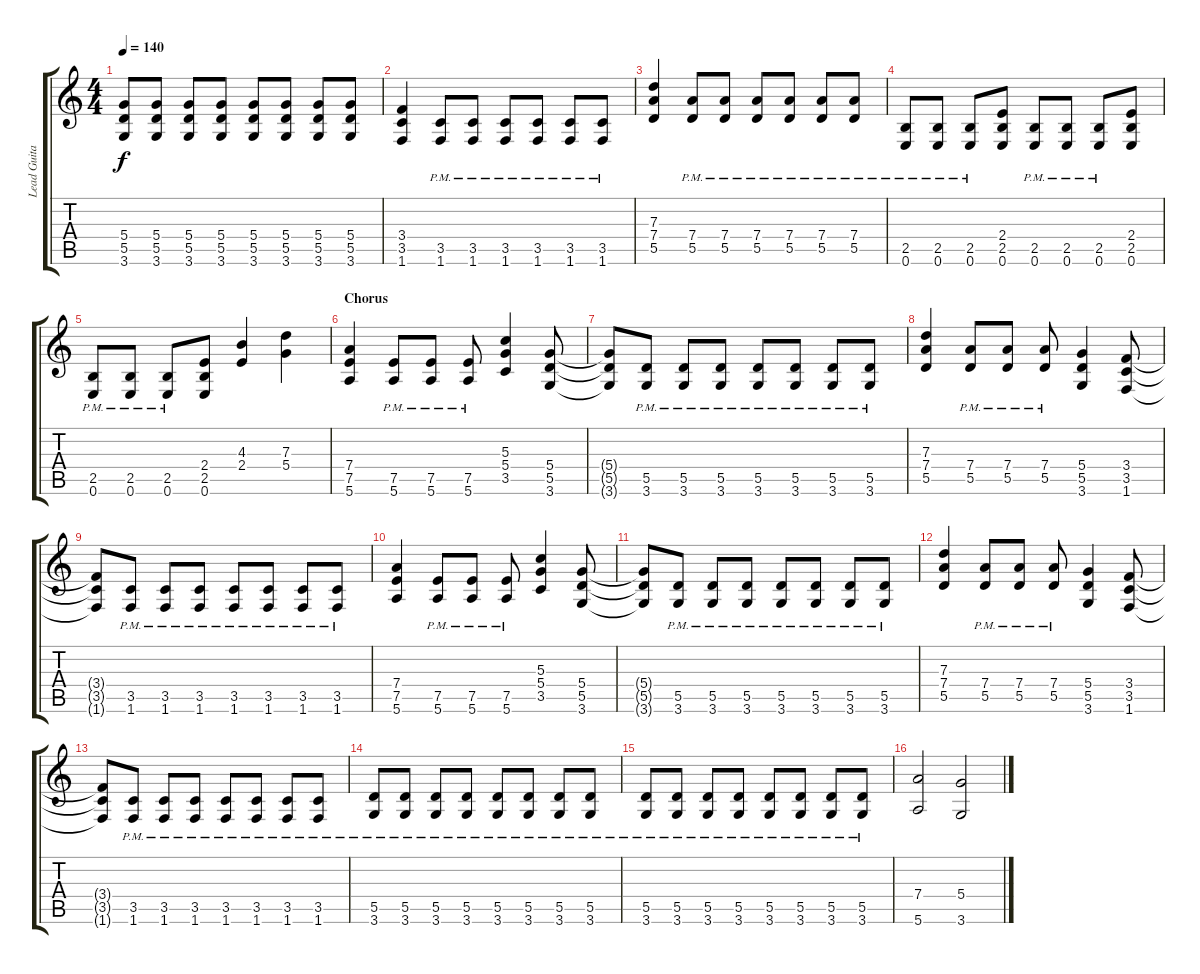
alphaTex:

\track ("Lead Guitar" "Lead Guita") {instrument distortionguitar}
\staff {score tabs}
\tuning (E4 B3 G3 D3 A2 E2) {hide}
\ts (4 4)
\tempo 140
\clef g2
\ks c
(5.4{t} 5.5{t} 3.6{t}).8{dy f} (5.4 5.5 3.6).8 (5.4 5.5 3.6).8 (5.4 5.5 3.6).8 (5.4 5.5 3.6).8 (5.4 5.5 3.6).8 (5.4 5.5 3.6).8 (5.4 5.5 3.6).8 |
(3.4 3.5 1.6).4 (3.5{pm} 1.6{pm}).8 (3.5{pm} 1.6{pm}).8 (3.5{pm} 1.6{pm}).8 (3.5{pm} 1.6{pm}).8 (3.5{pm} 1.6{pm}).8 (3.5{pm} 1.6{pm}).8 |
(7.3 7.4 5.5).4 (7.4{pm} 5.5{pm}).8 (7.4{pm} 5.5{pm}).8 (7.4{pm} 5.5{pm}).8 (7.4{pm} 5.5{pm}).8 (7.4{pm} 5.5{pm}).8 (7.4{pm} 5.5{pm}).8 |
(2.5{pm} 0.6{pm}).8 (2.5{pm} 0.6{pm}).8 (2.5{pm} 0.6{pm}).8 (2.4 2.5 0.6).8 (2.5{pm} 0.6{pm}).8 (2.5{pm} 0.6{pm}).8 (2.5{pm} 0.6{pm}).8 (2.4 2.5 0.6).8 |
(2.5{pm} 0.6{pm}).8 (2.5{pm} 0.6{pm}).8 (2.5{pm} 0.6{pm}).8 (2.4 2.5 0.6).8 (4.3 2.4).4 (7.3 5.4).4 |
\section ("" "Chorus")
(7.4 7.5 5.6).4 (7.5{pm} 5.6{pm}).8 (7.5{pm} 5.6{pm}).8 (7.5{pm} 5.6{pm}).8 (5.3 5.4 3.5).4 (5.4 5.5 3.6).8 |
(5.4{t} 5.5{t} 3.6{t}).8 (5.5{pm} 3.6{pm}).8 (5.5{pm} 3.6{pm}).8 (5.5{pm} 3.6{pm}).8 (5.5{pm} 3.6{pm}).8 (5.5{pm} 3.6{pm}).8 (5.5{pm} 3.6{pm}).8 (5.5{pm} 3.6{pm}).8 |
(7.3 7.4 5.5).4 (7.4{pm} 5.5{pm}).8 (7.4{pm} 5.5{pm}).8 (7.4{pm} 5.5{pm}).8 (5.4 5.5 3.6).4 (3.4 3.5 1.6).8 |
(3.4{t} 3.5{t} 1.6{t}).8 (3.5{pm} 1.6{pm}).8 (3.5{pm} 1.6{pm}).8 (3.5{pm} 1.6{pm}).8 (3.5{pm} 1.6{pm}).8 (3.5{pm} 1.6{pm}).8 (3.5{pm} 1.6{pm}).8 (3.5{pm} 1.6{pm}).8 |
(7.4 7.5 5.6).4 (7.5{pm} 5.6{pm}).8 (7.5{pm} 5.6{pm}).8 (7.5{pm} 5.6{pm}).8 (5.3 5.4 3.5).4 (5.4 5.5 3.6).8 |
(5.4{t} 5.5{t} 3.6{t}).8 (5.5{pm} 3.6{pm}).8 (5.5{pm} 3.6{pm}).8 (5.5{pm} 3.6{pm}).8 (5.5{pm} 3.6{pm}).8 (5.5{pm} 3.6{pm}).8 (5.5{pm} 3.6{pm}).8 (5.5{pm} 3.6{pm}).8 |
(7.3 7.4 5.5).4 (7.4{pm} 5.5{pm}).8 (7.4{pm} 5.5{pm}).8 (7.4{pm} 5.5{pm}).8 (5.4 5.5 3.6).4 (3.4 3.5 1.6).8 |
(3.4{t} 3.5{t} 1.6{t}).8 (3.5{pm} 1.6{pm}).8 (3.5{pm} 1.6{pm}).8 (3.5{pm} 1.6{pm}).8 (3.5{pm} 1.6{pm}).8 (3.5{pm} 1.6{pm}).8 (3.5{pm} 1.6{pm}).8 (3.5{pm} 1.6{pm}).8 |
(5.5{pm} 3.6{pm}).8 (5.5{pm} 3.6{pm}).8 (5.5{pm} 3.6{pm}).8 (5.5{pm} 3.6{pm}).8 (5.5{pm} 3.6{pm}).8 (5.5{pm} 3.6{pm}).8 (5.5{pm} 3.6{pm}).8 (5.5{pm} 3.6{pm}).8 |
(5.5{pm} 3.6{pm}).8 (5.5{pm} 3.6{pm}).8 (5.5{pm} 3.6{pm}).8 (5.5{pm} 3.6{pm}).8 (5.5{pm} 3.6{pm}).8 (5.5{pm} 3.6{pm}).8 (5.5{pm} 3.6{pm}).8 (5.5{pm} 3.6{pm}).8 |
(7.4 5.6).2 (5.4 3.6).2
